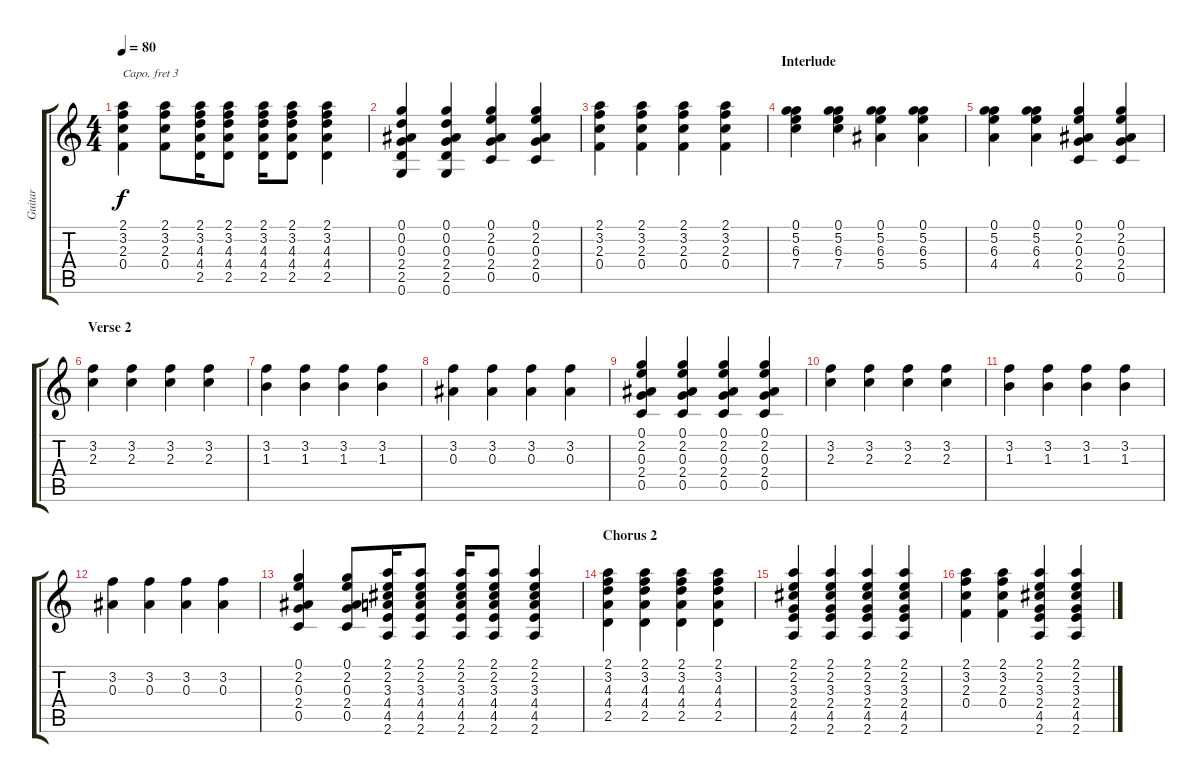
\track ("Guitar" "Guitar") {instrument acousticguitarsteel}
\staff {score tabs}
\capo 3
\tuning (E4 B3 G3 D3 A2 E2) {hide}
\ts (4 4)
\tempo 80
\clef g2
\ks c
(2.1 3.2 2.3 0.4).4{dy f} (2.1 3.2 2.3 0.4).8 (2.1 3.2 4.3 4.4 2.5).16 (2.1 3.2 4.3 4.4 2.5).8 (2.1 3.2 4.3 4.4 2.5).16 (2.1 3.2 4.3 4.4 2.5).8 (2.1 3.2 4.3 4.4 2.5).4 |
(0.1 0.2 0.3 2.4 2.5 0.6).4 (0.1 0.2 0.3 2.4 2.5 0.6).4 (0.1 2.2 0.3 2.4 0.5).4 (0.1 2.2 0.3 2.4 0.5).4 |
(2.1 3.2 2.3 0.4).4 (2.1 3.2 2.3 0.4).4 (2.1 3.2 2.3 0.4).4 (2.1 3.2 2.3 0.4).4 |
\section ("" "Interlude")
(0.1 5.2 6.3 7.4).4 (0.1 5.2 6.3 7.4).4 (0.1 5.2 6.3 5.4).4 (0.1 5.2 6.3 5.4).4 |
(0.1 5.2 6.3 4.4).4 (0.1 5.2 6.3 4.4).4 (0.1 2.2 0.3 2.4 0.5).4 (0.1 2.2 0.3 2.4 0.5).4 |
\section ("" "Verse 2")
(3.2 2.3).4 (3.2 2.3).4 (3.2 2.3).4 (3.2 2.3).4 |
(3.2 1.3).4 (3.2 1.3).4 (3.2 1.3).4 (3.2 1.3).4 |
(3.2 0.3).4 (3.2 0.3).4 (3.2 0.3).4 (3.2 0.3).4 |
(0.1 2.2 0.3 2.4 0.5).4 (0.1 2.2 0.3 2.4 0.5).4 (0.1 2.2 0.3 2.4 0.5).4 (0.1 2.2 0.3 2.4 0.5).4 |
(3.2 2.3).4 (3.2 2.3).4 (3.2 2.3).4 (3.2 2.3).4 |
(3.2 1.3).4 (3.2 1.3).4 (3.2 1.3).4 (3.2 1.3).4 |
(3.2 0.3).4 (3.2 0.3).4 (3.2 0.3).4 (3.2 0.3).4 |
(0.1 2.2 0.3 2.4 0.5).4 (0.1 2.2 0.3 2.4 0.5).8 (2.1 2.2 3.3 4.4 4.5 2.6).16 (2.1 2.2 3.3 4.4 4.5 2.6).8 (2.1 2.2 3.3 4.4 4.5 2.6).16 (2.1 2.2 3.3 4.4 4.5 2.6).8 (2.1 2.2 3.3 4.4 4.5 2.6).4 |
\section ("" "Chorus 2")
(2.1 3.2 4.3 4.4 2.5).4 (2.1 3.2 4.3 4.4 2.5).4 (2.1 3.2 4.3 4.4 2.5).4 (2.1 3.2 4.3 4.4 2.5).4 |
(2.1 2.2 3.3 2.4 4.5 2.6).4 (2.1 2.2 3.3 2.4 4.5 2.6).4 (2.1 2.2 3.3 2.4 4.5 2.6).4 (2.1 2.2 3.3 2.4 4.5 2.6).4 |
(2.1 3.2 2.3 0.4).4 (2.1 3.2 2.3 0.4).4 (2.1 2.2 3.3 2.4 4.5 2.6).4 (2.1 2.2 3.3 2.4 4.5 2.6).4
